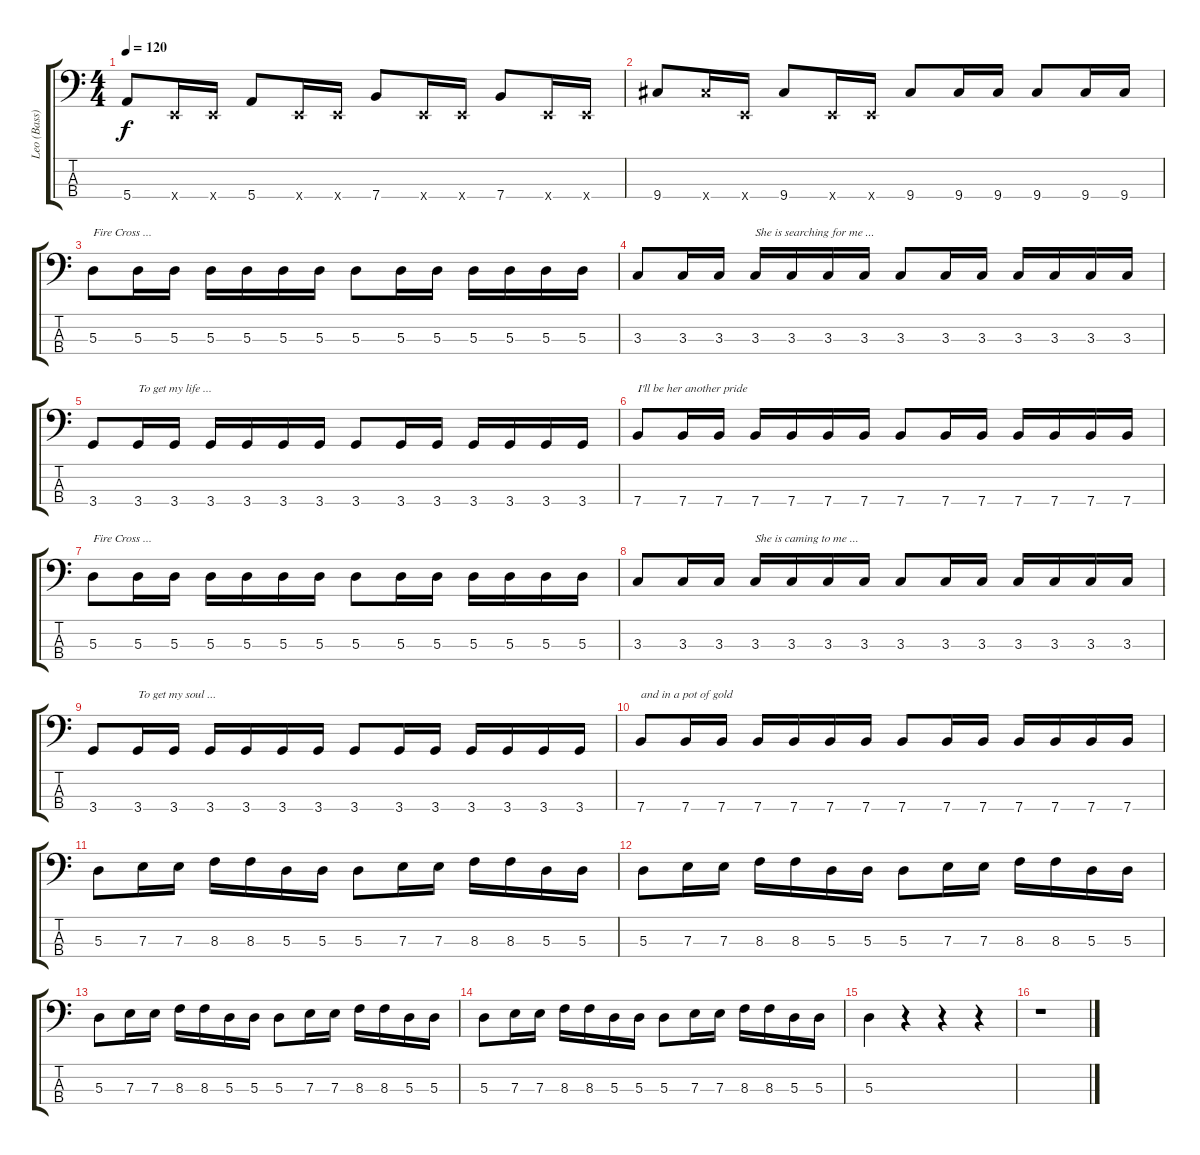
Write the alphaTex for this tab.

\track ("Leo (Bass)" "Leo (Bass)") {instrument electricbassfinger}
\staff {score tabs}
\tuning (G2 D2 A1 E1) {hide}
\ts (4 4)
\tempo 120
\clef f4
\ks c
5.4.8{dy f} 0.4{x}.16 0.4{x}.16 5.4.8 0.4{x}.16 0.4{x}.16 7.4.8 0.4{x}.16 0.4{x}.16 7.4.8 0.4{x}.16 0.4{x}.16 |
9.4.8 9.4{x}.16 0.4{x}.16 9.4.8 0.4{x}.16 0.4{x}.16 9.4.8 9.4.16 9.4.16 9.4.8 9.4.16 9.4.16 |
5.3.8{txt "Fire Cross ..."} 5.3.16 5.3.16 5.3.16 5.3.16 5.3.16 5.3.16 5.3.8 5.3.16 5.3.16 5.3.16 5.3.16 5.3.16 5.3.16 |
3.3.8 3.3.16 3.3.16 3.3.16{txt "She is searching for me ..."} 3.3.16 3.3.16 3.3.16 3.3.8 3.3.16 3.3.16 3.3.16 3.3.16 3.3.16 3.3.16 |
3.4.8 3.4.16{txt "To get my life ..."} 3.4.16 3.4.16 3.4.16 3.4.16 3.4.16 3.4.8 3.4.16 3.4.16 3.4.16 3.4.16 3.4.16 3.4.16 |
7.4.8{txt "I'll be her another pride"} 7.4.16 7.4.16 7.4.16 7.4.16 7.4.16 7.4.16 7.4.8 7.4.16 7.4.16 7.4.16 7.4.16 7.4.16 7.4.16 |
5.3.8{txt "Fire Cross ..."} 5.3.16 5.3.16 5.3.16 5.3.16 5.3.16 5.3.16 5.3.8 5.3.16 5.3.16 5.3.16 5.3.16 5.3.16 5.3.16 |
3.3.8 3.3.16 3.3.16 3.3.16{txt "She is caming to me ..."} 3.3.16 3.3.16 3.3.16 3.3.8 3.3.16 3.3.16 3.3.16 3.3.16 3.3.16 3.3.16 |
3.4.8 3.4.16{txt "To get my soul ..."} 3.4.16 3.4.16 3.4.16 3.4.16 3.4.16 3.4.8 3.4.16 3.4.16 3.4.16 3.4.16 3.4.16 3.4.16 |
7.4.8{txt "and in a pot of gold"} 7.4.16 7.4.16 7.4.16 7.4.16 7.4.16 7.4.16 7.4.8 7.4.16 7.4.16 7.4.16 7.4.16 7.4.16 7.4.16 |
5.3.8 7.3.16 7.3.16 8.3.16 8.3.16 5.3.16 5.3.16 5.3.8 7.3.16 7.3.16 8.3.16 8.3.16 5.3.16 5.3.16 |
5.3.8 7.3.16 7.3.16 8.3.16 8.3.16 5.3.16 5.3.16 5.3.8 7.3.16 7.3.16 8.3.16 8.3.16 5.3.16 5.3.16 |
5.3.8 7.3.16 7.3.16 8.3.16 8.3.16 5.3.16 5.3.16 5.3.8 7.3.16 7.3.16 8.3.16 8.3.16 5.3.16 5.3.16 |
5.3.8 7.3.16 7.3.16 8.3.16 8.3.16 5.3.16 5.3.16 5.3.8 7.3.16 7.3.16 8.3.16 8.3.16 5.3.16 5.3.16 |
5.3.4 r.4 r.4 r.4 |
r.1
